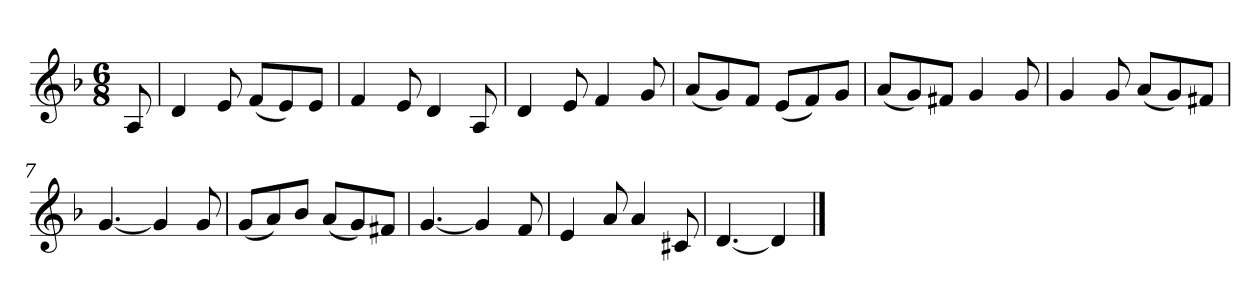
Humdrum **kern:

**kern
*part1
*staff1
*k[b-]
*M6/8
*MM120
=
8A
=1
4d
8e
(8fL
8e)
8eJ
=2
4f
8e
4d
8A
=3
4d
8e
4f
8g
=4
(8aL
8g)
8fJ
(8eL
8f)
8gJ
=5
(8aL
8g)
8f#XJ
4g
8g
=6
4g
8g
(8aL
8g)
8f#XJ
=7
[4.g
4g]
8g
=8
(8gL
8a)
8b-J
(8aL
8g)
8f#XJ
=9
[4.g
4g]
8f
=10
4e
8a
4a
8c#X
=11
[4.d
4d]
==
*-
